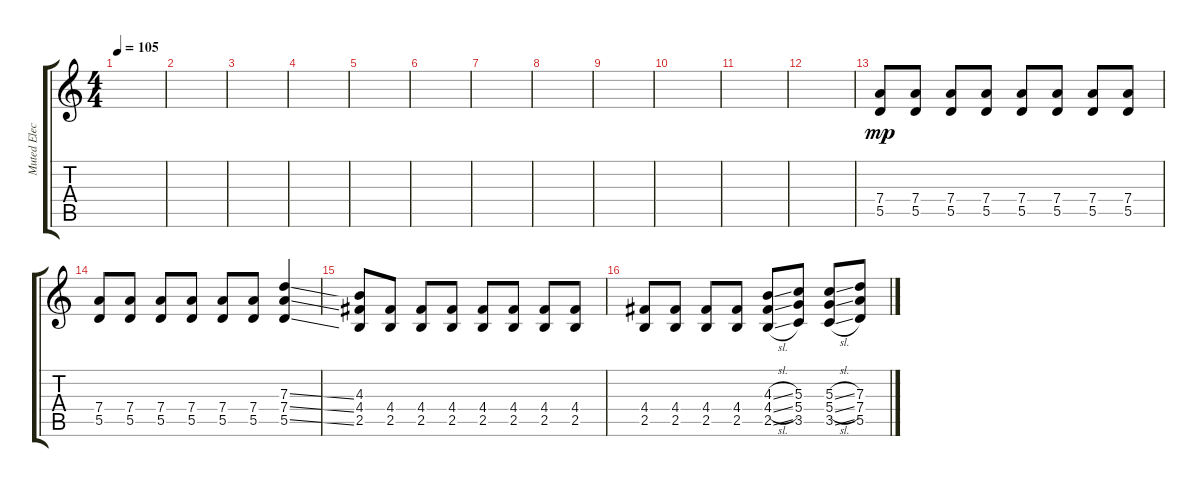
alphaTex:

\track ("Muted Electric Guitar" "Muted Elec") {instrument electricguitarmuted}
\staff {score tabs}
\tuning (E4 B3 G3 D3 A2 E2) {hide}
\ts (4 4)
\tempo 105
\clef g2
\ks c
|
|
|
|
|
|
|
|
|
|
|
|
(7.4 5.5).8{dy mp volume 9 balance 8 instrument electricguitarmuted} (7.4 5.5).8 (7.4 5.5).8 (7.4 5.5).8 (7.4 5.5).8 (7.4 5.5).8 (7.4 5.5).8 (7.4 5.5).8 |
(7.4 5.5).8 (7.4 5.5).8 (7.4 5.5).8 (7.4 5.5).8 (7.4 5.5).8 (7.4 5.5).8 (7.3{ss} 7.4{ss} 5.5{ss}).4 |
(4.3 4.4 2.5).8 (4.4 2.5).8 (4.4 2.5).8 (4.4 2.5).8 (4.4 2.5).8 (4.4 2.5).8 (4.4 2.5).8 (4.4 2.5).8 |
(4.4 2.5).8 (4.4 2.5).8 (4.4 2.5).8 (4.4 2.5).8 (4.3{sl} 4.4{sl} 2.5{sl}).8 (5.3 5.4 3.5).8 (5.3{sl} 5.4{sl} 3.5{sl}).8 (7.3 7.4 5.5).8
